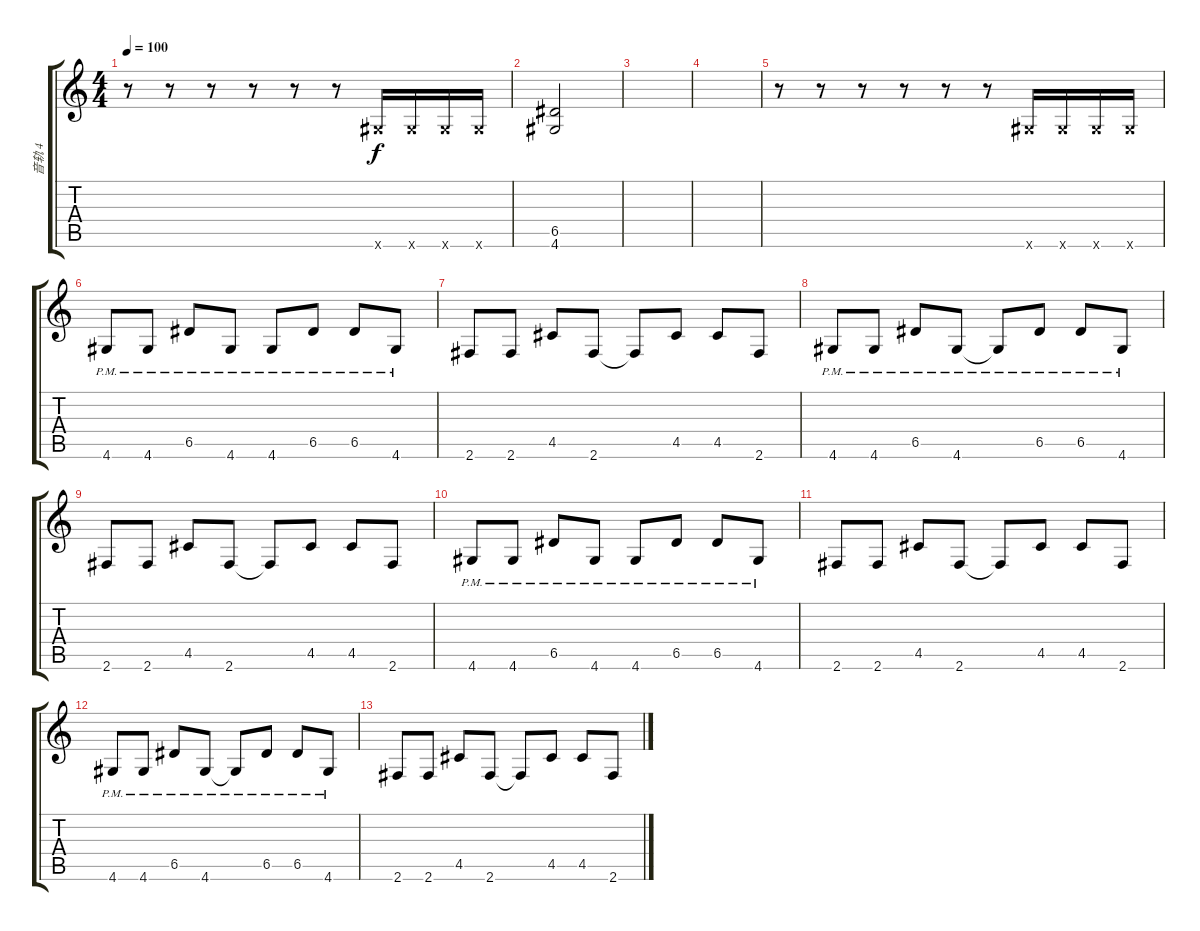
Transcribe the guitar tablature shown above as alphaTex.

\track ("音轨 4" "音轨 4") {instrument acousticguitarsteel}
\staff {score tabs}
\tuning (E4 B3 G3 D3 A2 E2) {hide}
\ts (4 4)
\tempo 100
\clef g2
\ks c
r.8{dy f} r.8 r.8 r.8 r.8 r.8 4.6{x}.16 4.6{x}.16 4.6{x}.16 4.6{x}.16 |
(6.5 4.6).2 |
|
|
r.8 r.8 r.8 r.8 r.8 r.8 4.6{x}.16 4.6{x}.16 4.6{x}.16 4.6{x}.16 |
4.6{pm}.8 4.6{pm}.8 6.5{pm}.8 4.6{pm}.8 4.6{pm}.8 6.5{pm}.8 6.5{pm}.8 4.6{pm}.8 |
2.6.8 2.6.8 4.5.8 2.6.8 2.6{t}.8 4.5.8 4.5.8 2.6.8 |
4.6{pm}.8 4.6{pm}.8 6.5{pm}.8 4.6{pm}.8 4.6{pm t}.8 6.5{pm}.8 6.5{pm}.8 4.6{pm}.8 |
2.6.8 2.6.8 4.5.8 2.6.8 2.6{t}.8 4.5.8 4.5.8 2.6.8 |
4.6{pm}.8 4.6{pm}.8 6.5{pm}.8 4.6{pm}.8 4.6{pm}.8 6.5{pm}.8 6.5{pm}.8 4.6{pm}.8 |
2.6.8 2.6.8 4.5.8 2.6.8 2.6{t}.8 4.5.8 4.5.8 2.6.8 |
4.6{pm}.8 4.6{pm}.8 6.5{pm}.8 4.6{pm}.8 4.6{pm t}.8 6.5{pm}.8 6.5{pm}.8 4.6{pm}.8 |
2.6.8 2.6.8 4.5.8 2.6.8 2.6{t}.8 4.5.8 4.5.8 2.6.8
